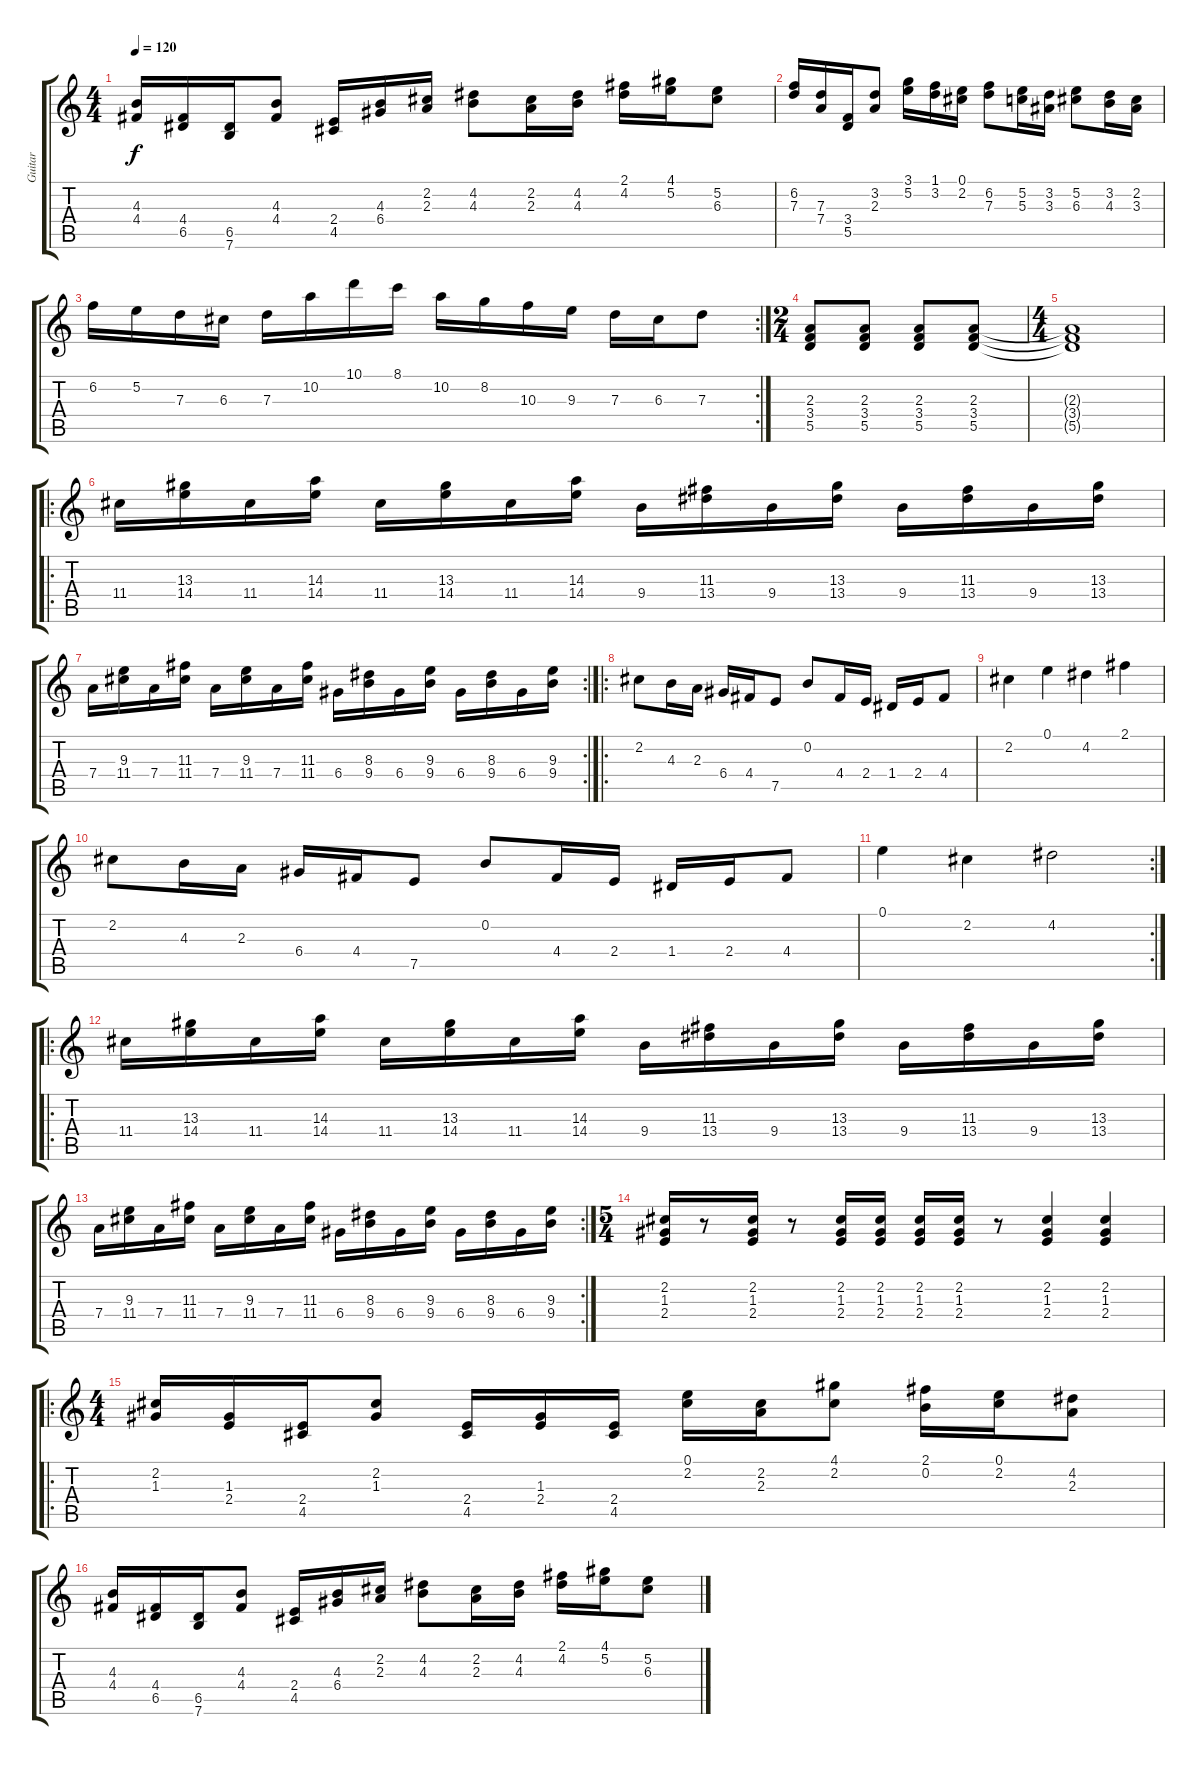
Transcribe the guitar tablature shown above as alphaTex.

\track ("Guitar" "Guitar") {instrument distortionguitar}
\staff {score tabs}
\tuning (E4 B3 G3 D3 A2 E2) {hide}
\ts (4 4)
\tempo 120
\clef g2
\ks c
(4.3 4.4).16{dy f} (4.4 6.5).16 (6.5 7.6).16 (4.3 4.4).8 (2.4 4.5).16 (4.3 6.4).16 (2.2 2.3).16 (4.2 4.3).8 (2.2 2.3).16 (4.2 4.3).16 (2.1 4.2).16 (4.1 5.2).16 (5.2 6.3).8 |
(6.2 7.3).16 (7.3 7.4).16 (3.4 5.5).16 (3.2 2.3).8 (3.1 5.2).16 (1.1 3.2).16 (0.1 2.2).16 (6.2 7.3).8 (5.2 5.3).16 (3.2 3.3).16 (5.2 6.3).8 (3.2 4.3).16 (2.2 3.3).16 |
\rc 2
6.2.16 5.2.16 7.3.16 6.3.16 7.3.16 10.2.16 10.1.16 8.1.16 10.2.16 8.2.16 10.3.16 9.3.16 7.3.16 6.3.16 7.3.8 |
\ts (2 4)
(2.3 3.4 5.5).8 (2.3 3.4 5.5).8 (2.3 3.4 5.5).8 (2.3 3.4 5.5).8 |
\ts (4 4)
(2.3{t} 3.4{t} 5.5{t}).1 |
\ro
11.4.16{instrument distortionguitar} (13.3 14.4).16 11.4.16 (14.3 14.4).16 11.4.16 (13.3 14.4).16 11.4.16 (14.3 14.4).16 9.4.16 (11.3 13.4).16 9.4.16 (13.3 13.4).16 9.4.16 (11.3 13.4).16 9.4.16 (13.3 13.4).16 |
\rc 2
7.4.16 (9.3 11.4).16 7.4.16 (11.3 11.4).16 7.4.16 (9.3 11.4).16 7.4.16 (11.3 11.4).16 6.4.16 (8.3 9.4).16 6.4.16 (9.3 9.4).16 6.4.16 (8.3 9.4).16 6.4.16 (9.3 9.4).16 |
\ro
2.2.8{instrument distortionguitar} 4.3.16 2.3.16 6.4.16 4.4.16 7.5.8 0.2.8 4.4.16 2.4.16 1.4.16 2.4.16 4.4.8 |
2.2.4 0.1.4 4.2.4 2.1.4 |
2.2.8{instrument distortionguitar} 4.3.16 2.3.16 6.4.16 4.4.16 7.5.8 0.2.8 4.4.16 2.4.16 1.4.16 2.4.16 4.4.8 |
\rc 2
0.1.4 2.2.4 4.2.2 |
\ro
11.4.16{instrument distortionguitar} (13.3 14.4).16 11.4.16 (14.3 14.4).16 11.4.16 (13.3 14.4).16 11.4.16 (14.3 14.4).16 9.4.16 (11.3 13.4).16 9.4.16 (13.3 13.4).16 9.4.16 (11.3 13.4).16 9.4.16 (13.3 13.4).16 |
\rc 2
7.4.16 (9.3 11.4).16 7.4.16 (11.3 11.4).16 7.4.16 (9.3 11.4).16 7.4.16 (11.3 11.4).16 6.4.16 (8.3 9.4).16 6.4.16 (9.3 9.4).16 6.4.16 (8.3 9.4).16 6.4.16 (9.3 9.4).16 |
\ts (5 4)
(2.2 1.3 2.4).16 r.8 (2.2 1.3 2.4).16 r.8 (2.2 1.3 2.4).16 (2.2 1.3 2.4).16 (2.2 1.3 2.4).16 (2.2 1.3 2.4).16 r.8 (2.2 1.3 2.4).4 (2.2 1.3 2.4).4 |
\ro
\ts (4 4)
(2.2 1.3).16 (1.3 2.4).16 (2.4 4.5).16 (2.2 1.3).8 (2.4 4.5).16 (1.3 2.4).16 (2.4 4.5).16 (0.1 2.2).16 (2.2 2.3).16 (4.1 2.2).8 (2.1 0.2).16 (0.1 2.2).16 (4.2 2.3).8 |
(4.3 4.4).16 (4.4 6.5).16 (6.5 7.6).16 (4.3 4.4).8 (2.4 4.5).16 (4.3 6.4).16 (2.2 2.3).16 (4.2 4.3).8 (2.2 2.3).16 (4.2 4.3).16 (2.1 4.2).16 (4.1 5.2).16 (5.2 6.3).8
